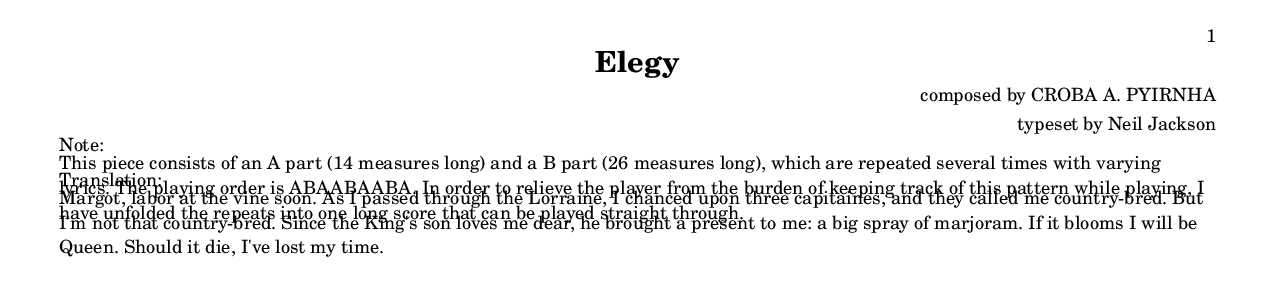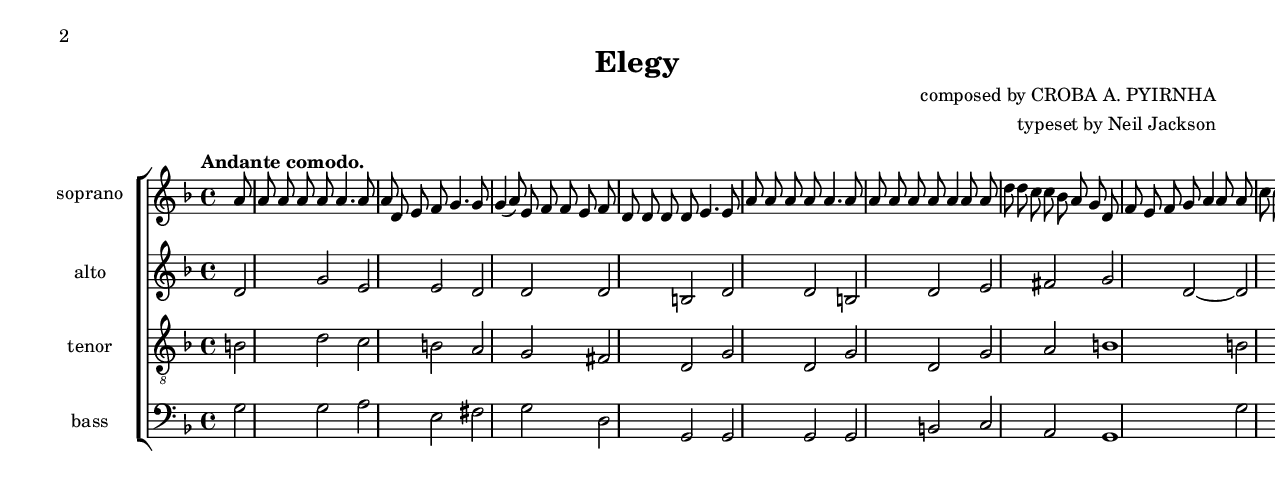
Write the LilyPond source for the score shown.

\version "2.18.2"
#(ly:set-option 'point-and-click #f)

wx =	%	7 syllables
\lyricmode{
vi -- gnes, vi -- gnes, vi -- gno -- let, 
}

wy =	%	2 syllables
\lyricmode{
Mar -- got,
}

wz =	%	2 syllables
\lyricmode{
bien -- tot.
}


wa = 	%	8 syllables
\lyricmode{
Mar -- got, la -- bou -- rez les vi -- gnes, 
}

wb = 	%	8 syllables
\lyricmode{
En re -- ve -- nant de Lor -- rai -- ne, 
}

wc =	%	8 syllables
\lyricmode{
Ren -- con -- trai trois ca -- pi -- tai -- nes,
}

wd = 	%	8 syllables
\lyricmode{
Ils m'ont ap -- pe  -- le vi -- lai -- ne,
}

we = 	%	8 syllables
\lyricmode{
Je ne suis pas si vi -- lai -- ne
}

wf =	%	8 syllables
\lyricmode{
Puis -- que le fils du roi m'ai -- me,
}

wg =	%	8 syllables
\lyricmode{
Il m'a don -- ne pour e -- tren -- ne,
}

wh =	%	8 syllables
\lyricmode{
Un bou -- quet de Mar -- jo -- lai -- ne,
}

wi =	%	8 syllables
\lyricmode{
S'il fleu -- rit, je ser -- ais rei -- ne,
}

wj =	%	8 syllables
\lyricmode{
S'il y meurt, je perds ma pei -- ne,
}

refrain = {\wa \wx \wa \wz}

wordsall = 
{
	%{music A%} \refrain
	%{music B%} \tag #'deleteone {\wb \wy} \wb \wy \tag #'deletetwo {\wc} \tag #'deletethree {\wx \wa \wz}

	%{music A%} \refrain
	%{music A%} \wd \wx \wd \wz
	%{music B%} \tag #'deleteone {\we \wy} \we \wy \tag #'deletetwo {\wf} \tag #'deletethree {\wx \wa \wz}

	%{music A%} \refrain
	%{music A%} \wg \wx \wg \wz
	%{music B%} \tag #'deleteone {\wh \wy} \wh \wy \tag #'deletetwo {\wi} \tag #'deletethree {\wx \wj \wz}

	%{music A%} \refrain
}


sopranowordsall = \removeWithTag #'deleteone \wordsall
altowordsall = \removeWithTag #'deleteone \wordsall
tenorwordsall = \removeWithTag #'deletetwo \wordsall
basswordsall = \removeWithTag #'deletethree {\removeWithTag #'deletetwo \wordsall}




breakMask = {
	\mark \markup{\box "1 (A)"}	%{music A%} \repeat unfold 14 { s1 } \bar "||" \break
	\mark \markup{\box "2 (B)"}	%{music B%} \repeat unfold 26 { s1 } \bar "||" \break

	\mark \markup{\box "3 (A)"}	%{music A%} \repeat unfold 14 { s1 } \bar "||" \break
	\mark \markup{\box "4 (A)"}	%{music A%} \repeat unfold 14 { s1 } \bar "||" \break
	\mark \markup{\box "5 (B)"}	%{music B%} \repeat unfold 26 { s1 } \bar "||" \break

	\mark \markup{\box "6 (A)"}	%{music A%} \repeat unfold 14 { s1 } \bar "||" \break
	\mark \markup{\box "7 (A)"}	%{music A%} \repeat unfold 14 { s1 } \bar "||" \break
	\mark \markup{\box "8 (B)"}	%{music B%} \repeat unfold 26 { s1 } \bar "||" \break

	\mark \markup{\box "9 (A)"}	%{music A%} \repeat unfold 14 { s1 } 
	\bar "|."
}






timeandkey = 
{
	\key f \major 
	\time 4/4 
}


sopranonotesA =  
\relative c'' 
{
	\tempo "Andante comodo."
	\autoBeamOff
	%{measure 001%}	\partial 8 a8 
	%{measure 002%}	a a a a a4. a8 
	%{measure 003%}	a d, e f g4. g8
	%{measure 004%}	g4( a8) e f f e f
	%{measure 005%}	d d d d e4. e8 
	%{measure 006%}	a8 a8 a8 a8 a4. a8
	%{measure 007%}	a a a a a4 a8 a 
	%{measure 008%}	d d c c bes a g d 
	%{measure 009%}	f e f g a4 a8 a8
	%{measure 010%}	c8 c bes a c4. a8
	%{measure 011%}	c c bes a c4. d8
	%{measure 012%}	ees ees d c d4. d8 
	%{measure 013%}	ees ees d c d4. d8 
	%{measure 014%}	g f e d c4( d8) e
	%{measure 015%}	f e d c bes4 c8 d
	%{measure 016%}	e d c bes a a gis a
	%{measure 017%}	d4. bes a4 g8 a
	%{measure 018%}	a a a a a4. a8
	%{measure 019%}	a a a a a4. a8
	%{measure 020%}	bes bes a a g4. a8
	%{measure 021%}	bes bes a a g4 a8( g)
	%{measure 022%}	c f a c d4. c8
	%{measure 023%}	bes a bes c d4 g4
	%{measure 023%}	r4 a1
	%{measure 025%}	a2. 
	%{measure 026%}	a2 a4 a
	%{measure 027%}	a a a8 a a a
	%{measure 028%}	a1
	
}







altonotesA = 
\relative c' 
{
	%{measure 001%}	d2 g
	%{measure 002%}	e e
	%{measure 003%}	d d 
	%{measure 004%}	d b 
	%{measure 005%}	d d 
	%{measure 006%}	b d 
	%{measure 007%}	e fis 
	%{measure 008%}	g d2~ 
	%{measure 009%}	d2 g2 
	%{measure 010%}	e e 
	%{measure 011%}	d d 
	%{measure 012%}	d c 
	%{measure 013%}	d1
	%{measure 014%}	b1
}

altonotesB = 
\relative c' 
{
	%{measure 015%}	r1 
	%{measure 016%}	r1
	%{measure 017%}	r1 
	%{measure 018%}	r1 
	%{measure 019%}	r1 
	%{measure 020%}	r1 
	%{measure 021%}	e2 e 
	%{measure 022%}	fis g 
	%{measure 023%}	a b 
	%{measure 024%}	a g2~ 
	%{measure 025%}	g2 fis2 
	%{measure 026%}	g d 
	%{measure 027%}	g fis 
	%{measure 028%}	e d2~ 
	%{measure 029%}	d2 e2 
	%{measure 030%}	d b 
	%{measure 031%}	b b 
	%{measure 032%}	g g' 
	%{measure 033%}	e fis 
	%{measure 034%}	g d2~ 
	%{measure 035%}	d2 d2 
	%{measure 036%}	e g 
	%{measure 037%}	fis e 
	%{measure 038%}	d g2~ 
	%{measure 039%}	g2 fis2 
	%{measure 040%}	g1 
}





tenornotesA = 
\relative c' 
{
	%{measure 001%}	b2 d 
	%{measure 002%}	c b 
	%{measure 003%}	a g 
	%{measure 004%}	fis d 
	%{measure 005%}	g d 
	%{measure 006%}	g d 
	%{measure 007%}	g a 
	%{measure 008%}	b1 
	%{measure 009%}	b2 d 
	%{measure 010%}	c b 
	%{measure 011%}	a g 
	%{measure 012%}	fis g 
	%{measure 013%}	a1
	%{measure 014%}	g1 
}

tenornotesB = 
\relative c' 
{
	%{measure 015%}	g2 g 
	%{measure 016%}	d' d 
	%{measure 017%}	d d 
	%{measure 018%}	e e 
	%{measure 019%}	d1 
	%{measure 020%}	b1 
	%{measure 021%}	b2 g 
	%{measure 022%}	a b 
	%{measure 023%}	a g 
	%{measure 024%}	c c 
	%{measure 025%}	a1 
	%{measure 026%}	g1
	%{measure 027%}	r1 
	%{measure 028%}	r1 
	%{measure 029%}	r1 
	%{measure 030%}	r1 
	%{measure 031%}	g2 g 
	%{measure 032%}	b b 
	%{measure 033%}	c a 
	%{measure 034%}	g1 
	%{measure 035%}	g2 b 
	%{measure 036%}	a g 
	%{measure 037%}	d' e 
	%{measure 038%}	a, e' 
	%{measure 039%}	d1
	%{measure 040%}	g,1
}





bassnotesA = 
\relative c 
{
	%{measure 001%}	g'2 g 
	%{measure 002%}	a e 
	%{measure 003%}	fis g 
	%{measure 004%}	d g, 
	%{measure 005%}	g g 
	%{measure 006%}	g b 
	%{measure 007%}	c a 
	%{measure 008%}	g1 
	%{measure 009%}	g'2 g 
	%{measure 010%}	a e 
	%{measure 011%}	fis g 
	%{measure 012%}	d e 
	%{measure 013%}	d1 
	%{measure 014%}	g,1 
}

bassnotesB = 
\relative c 
{
	%{measure 015%}	g'2 e 
	%{measure 016%}	fis g 
	%{measure 017%}	g b 
	%{measure 018%}	a g 
	%{measure 019%}	fis4( e g fis) 
	%{measure 020%}	g1 
	%{measure 021%}	e2 e 
	%{measure 022%}	d g 
	%{measure 023%}	fis g 
	%{measure 024%}	c, c 
	%{measure 025%}	d1 
	%{measure 026%}	g,1
	%{measure 027%}	r1 
	%{measure 028%}	r1 
	%{measure 029%}	r1 
	%{measure 030%}	r1 
	%{measure 031%}	r1 
	%{measure 032%}	r1 
	%{measure 033%}	r1 
	%{measure 034%}	r1 
	%{measure 035%}	r1 
	%{measure 036%}	r1 
	%{measure 037%}	r1 
	%{measure 038%}	r1  
	%{measure 039%}	r1
	%{measure 040%}	r1
}

sopranonotesall =
{
	\sopranonotesA
}


altonotesall =
{
	\altonotesA
	\altonotesB

	\altonotesA
	\altonotesA
	\altonotesB

	\altonotesA
	\altonotesA
	\altonotesB

	\altonotesA
}


tenornotesall =
{
	\tenornotesA
	\tenornotesB

	\tenornotesA
	\tenornotesA
	\tenornotesB

	\tenornotesA
	\tenornotesA
	\tenornotesB

	\tenornotesA
}


bassnotesall =
{
	\bassnotesA
	\bassnotesB

	\bassnotesA
	\bassnotesA
	\bassnotesB

	\bassnotesA
	\bassnotesA
	\bassnotesB

	\bassnotesA
}





#(set-global-staff-size 16)


\paper
{
%	{	
%		left-margin = 1\in
%		line-width = 6.5\in
%	}
	print-first-page-number = ##t
	#(set-paper-size "letter")
	ragged-bottom = ##t
	print-all-headers = ##t
%	system-count = #4

%	oddHeaderMarkupOld = #oddHeaderMarkup
%  	oddHeaderMarkup = #evenHeaderMarkup
%	evenHeaderMarkup = #oddHeaderMarkupOld
%	scoreTitleMarkup = #bookTitleMarkup 
}


scorecontents = 
{
	\new ChoirStaff
	<<

		\new Staff = soprano
		<<
			\set Staff.instrumentName = "soprano"
			\set Staff.midiInstrument = #"voice oohs"
      			\set Staff.midiMinimumVolume = #0.7
      			\set Staff.midiMaximumVolume = #0.7
			\new Voice = soprano
			<<
				\clef treble
				\timeandkey
				\sopranonotesall
			>>
			%\new Voice = hiddenlayoutvoice	\breakMask
		>>
		%\new Lyrics \lyricsto "soprano" \sopranowordsall

		
		\new Staff = alto
		<<
			\set Staff.instrumentName = "alto"
			\set Staff.midiInstrument = #"voice oohs"
      			\set Staff.midiMinimumVolume = #0.7
      			\set Staff.midiMaximumVolume = #0.7
			\new Voice = alto
			<<
				\clef treble
				\timeandkey
				\altonotesall
			>>
			%\new Voice = hiddenlayoutvoice \breakMask
		>>
		%\new Lyrics \lyricsto "alto" \altowordsall
		

		\new Staff = tenor
		<<
			\set Staff.instrumentName = "tenor"
			\set Staff.midiInstrument = #"voice oohs"
      			\set Staff.midiMinimumVolume = #0.7
      			\set Staff.midiMaximumVolume = #0.7
			\new Voice = tenor
			<<
				\clef "treble_8"
				\timeandkey
				\tenornotesall
			>>
			%\new Voice = hiddenlayoutvoice \breakMask
		>>
		%\new Lyrics \lyricsto "tenor" \tenorwordsall



		\new Staff = bass
		<<
			\set Staff.instrumentName = "bass"
			\set Staff.midiInstrument = #"voice oohs"
      			\set Staff.midiMinimumVolume = #0.7
      			\set Staff.midiMaximumVolume = #0.7
			\new Voice = bass
			<<
				\clef bass
				\timeandkey
				\bassnotesall
			>>
			%\new Voice = hiddenlayoutvoice \breakMask
		>>
		%\new Lyrics \lyricsto "bass" \basswordsall
	>>
}


\book
{

\header
{
	title = "Elegy"
	composer = "composed by CROBA A. PYIRNHA"
	arranger = "typeset by Neil Jackson"
	breakbefore = ##f
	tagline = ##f
}
\markup{Note:}
\markup{\wordwrap{
This piece consists of an "A" part (14 measures long) and a "B" part (26 measures long), which are 
repeated several times with varying lyrics.  The playing order is ABAABAABA.  In order to relieve the 
player from the burden of keeping track of this pattern while playing, I have unfolded the repeats into 
one long score that can be played straight through.}}


\markup{ }

\markup{Translation:}
\markup{\wordwrap{
Margot, labor at the vine soon.
As I passed through the Lorraine, 
I chanced upon three capitaines,
and they called me country-bred.
But I'm not that country-bred.
Since the King's son loves me dear,
he brought a present to me: 
a big spray of marjoram.
If it blooms I will be Queen.
Should it die, I've lost my time.
}}







\score
{

	\transpose c c \scorecontents

	\header
	{
		%piece = "Margot labourez les vignes"
		breakbefore = ##t
	}

	\layout 
	{
		%indent = 1\in
		\context
		{
			\Staff
			%\remove Instrument_name_engraver
		}
	}
	
%	\midi
%	{
%		\context 
%		{
% 	 		\Score
%  			tempoWholesPerMinute = #(ly:make-moment 210 2)	
%		}
%	}

}	
	
}